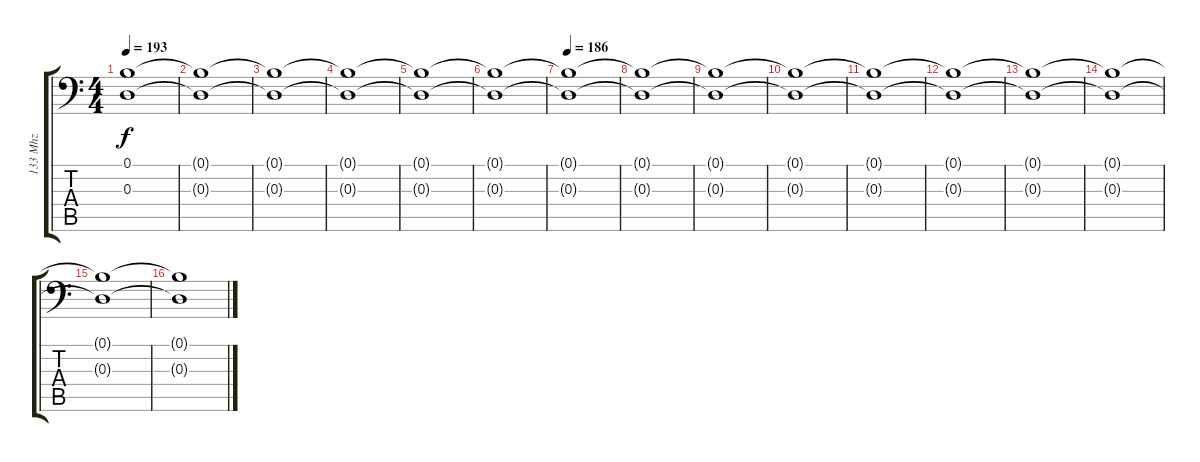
\track ("133 Mhz" "133 Mhz") {instrument lead5charang}
\staff {score tabs}
\tuning (B3 Gb3 D3 A2 E2 A1) {hide}
\ts (4 4)
\tempo 193
\clef f4
\ks c
(0.1{t} 0.3{t}).1{dy f} |
(0.1{t} 0.3{t}).1 |
(0.1{t} 0.3{t}).1 |
(0.1{t} 0.3{t}).1 |
(0.1{t} 0.3{t}).1 |
(0.1{t} 0.3{t}).1 |
\tempo 186
(0.1{t} 0.3{t}).1 |
(0.1{t} 0.3{t}).1 |
(0.1{t} 0.3{t}).1 |
(0.1{t} 0.3{t}).1 |
(0.1{t} 0.3{t}).1 |
(0.1{t} 0.3{t}).1 |
(0.1{t} 0.3{t}).1 |
(0.1{t} 0.3{t}).1 |
(0.1{t} 0.3{t}).1 |
(0.1{t} 0.3{t}).1
